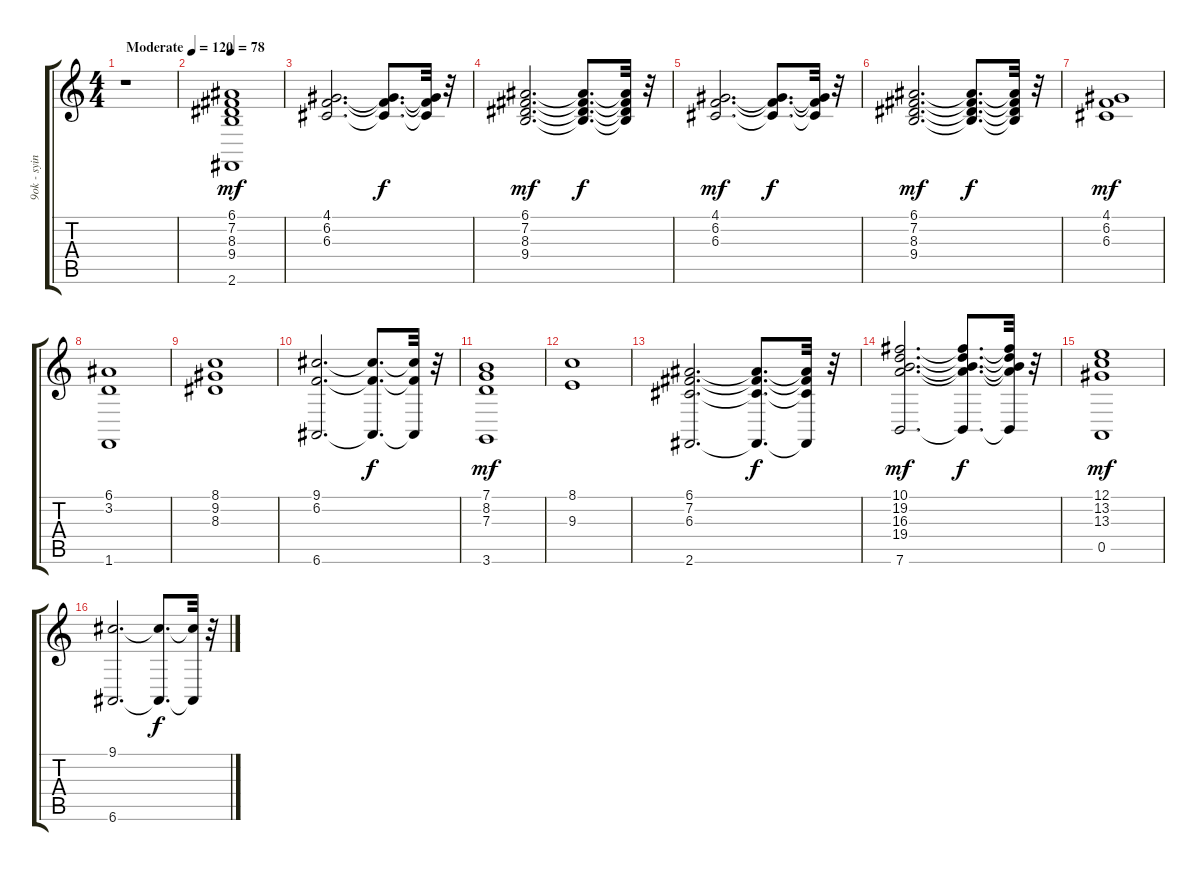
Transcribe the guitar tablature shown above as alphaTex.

\track ("9ok - syinth chorus" "9ok - syin") {instrument choiraahs}
\staff {score tabs}
\tuning (E4 B3 G3 D3 A2 E2) {hide}
\ts (4 4)
\tempo (120 "Moderate")
\clef g2
\ks c
r.1{dy mf instrument choiraahs} |
\tempo 78
(6.1 7.2 8.3 9.4 2.6).1{balance 6} |
(4.1 6.2 6.3).2{d} (4.1{t} 6.2{t} 6.3{t}).8{d dy f} (4.1{t} 6.2{t} 6.3{t}).32 r.32 |
(6.1 7.2 8.3 9.4).2{d dy mf} (6.1{t} 7.2{t} 8.3{t} 9.4{t}).8{d dy f} (6.1{t} 7.2{t} 8.3{t} 9.4{t}).32 r.32 |
(4.1 6.2 6.3).2{d dy mf} (4.1{t} 6.2{t} 6.3{t}).8{d dy f} (4.1{t} 6.2{t} 6.3{t}).32 r.32 |
(6.1 7.2 8.3 9.4).2{d dy mf} (6.1{t} 7.2{t} 8.3{t} 9.4{t}).8{d dy f} (6.1{t} 7.2{t} 8.3{t} 9.4{t}).32 r.32 |
(4.1 6.2 6.3).1{dy mf} |
(6.1 3.2 1.6).1 |
(8.1 9.2 8.3).1 |
(9.1 6.2 6.6).2{d} (9.1{t} 6.2{t} 6.6{t}).8{d dy f} (9.1{t} 6.2{t} 6.6{t}).32 r.32 |
(7.1 8.2 7.3 3.6).1{dy mf} |
(8.1 9.3).1 |
(6.1 7.2 6.3 2.6).2{d} (6.1{t} 7.2{t} 6.3{t} 2.6{t}).8{d dy f} (6.1{t} 7.2{t} 6.3{t} 2.6{t}).32 r.32 |
(10.1 19.2 16.3 19.4 7.6).2{d dy mf} (10.1{t} 19.2{t} 16.3{t} 19.4{t} 7.6{t}).8{d dy f} (10.1{t} 19.2{t} 16.3{t} 19.4{t} 7.6{t}).32 r.32 |
(12.1 13.2 13.3 0.5).1{dy mf} |
(9.1 6.6).2{d} (9.1{t} 6.6{t}).8{d dy f} (9.1{t} 6.6{t}).32 r.32
